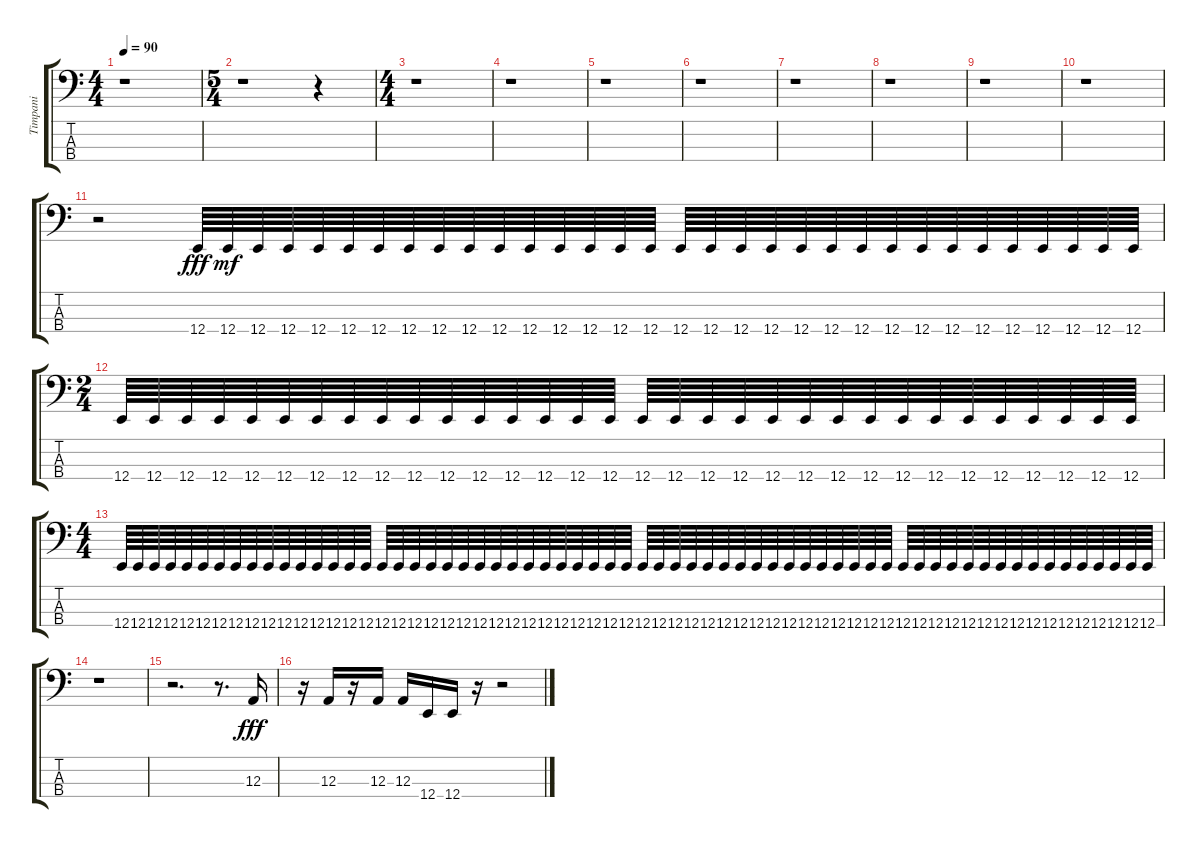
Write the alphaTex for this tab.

\track ("Timpani" "Timpani") {instrument timpani}
\staff {score tabs}
\tuning (G2 D2 A1 E1) {hide}
\ts (4 4)
\tempo 90
\clef f4
\ks c
r.1{dy fff} |
\ts (5 4)
r.1 r.4 |
\ts (4 4)
r.1 |
r.1 |
r.1 |
r.1 |
r.1 |
r.1 |
r.1 |
r.1 |
r.2 12.4.64 12.4.64{dy mf} 12.4.64 12.4.64 12.4.64 12.4.64 12.4.64 12.4.64 12.4.64 12.4.64 12.4.64 12.4.64 12.4.64 12.4.64 12.4.64 12.4.64 12.4.64 12.4.64 12.4.64 12.4.64 12.4.64 12.4.64 12.4.64 12.4.64 12.4.64 12.4.64 12.4.64 12.4.64 12.4.64 12.4.64 12.4.64 12.4.64 |
\ts (2 4)
12.4.64{volume 0} 12.4.64 12.4.64 12.4.64 12.4.64 12.4.64 12.4.64 12.4.64 12.4.64 12.4.64 12.4.64 12.4.64 12.4.64 12.4.64 12.4.64 12.4.64 12.4.64 12.4.64 12.4.64 12.4.64 12.4.64 12.4.64 12.4.64 12.4.64 12.4.64 12.4.64 12.4.64 12.4.64 12.4.64 12.4.64 12.4.64 12.4.64 |
\ts (4 4)
12.4.64 12.4.64 12.4.64 12.4.64 12.4.64 12.4.64 12.4.64 12.4.64 12.4.64 12.4.64 12.4.64 12.4.64 12.4.64 12.4.64 12.4.64 12.4.64 12.4.64 12.4.64 12.4.64 12.4.64 12.4.64 12.4.64 12.4.64 12.4.64 12.4.64 12.4.64 12.4.64 12.4.64 12.4.64 12.4.64 12.4.64 12.4.64 12.4.64 12.4.64 12.4.64 12.4.64 12.4.64 12.4.64 12.4.64 12.4.64 12.4.64 12.4.64 12.4.64 12.4.64 12.4.64 12.4.64 12.4.64 12.4.64 12.4.64 12.4.64 12.4.64 12.4.64 12.4.64 12.4.64 12.4.64 12.4.64 12.4.64 12.4.64 12.4.64 12.4.64 12.4.64 12.4.64 12.4.64 12.4.64 |
r.1 |
r.2{d} r.8{d} 12.3.16{dy fff volume 16} |
r.16 12.3.16 r.16 12.3.16 12.3.16 12.4.16 12.4.16 r.16 r.2
